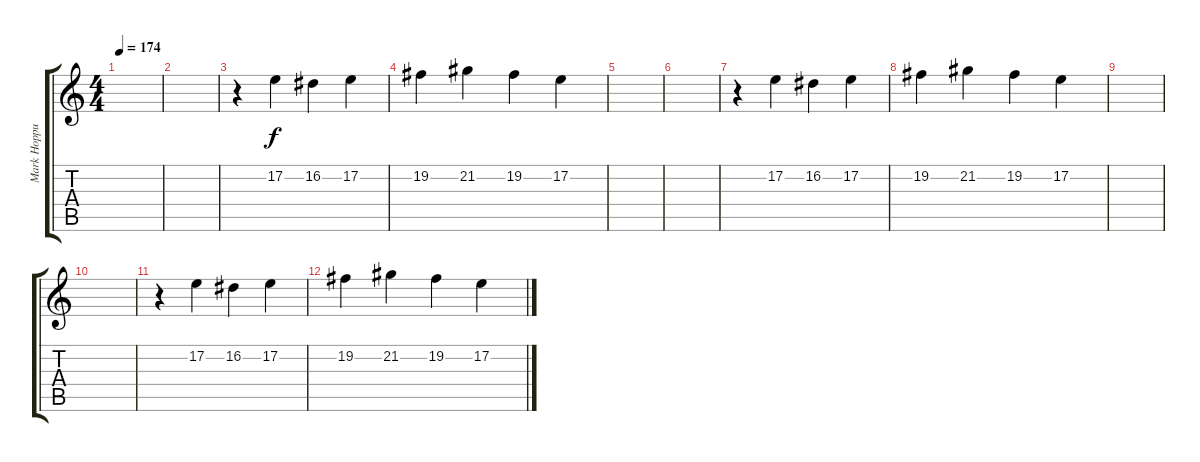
\track ("Mark Hoppus - Backing Vocals" "Mark Hoppu") {instrument altosax}
\staff {score tabs}
\tuning (E4 B3 G3 D3 A2 E2) {hide}
\ts (4 4)
\tempo 174
\clef g2
\ks c
|
|
r.4 17.2.4 16.2.4 17.2.4 |
19.2.4 21.2.4 19.2.4 17.2.4 |
|
|
r.4 17.2.4 16.2.4 17.2.4 |
19.2.4 21.2.4 19.2.4 17.2.4 |
|
|
r.4 17.2.4 16.2.4 17.2.4 |
19.2.4 21.2.4 19.2.4 17.2.4
